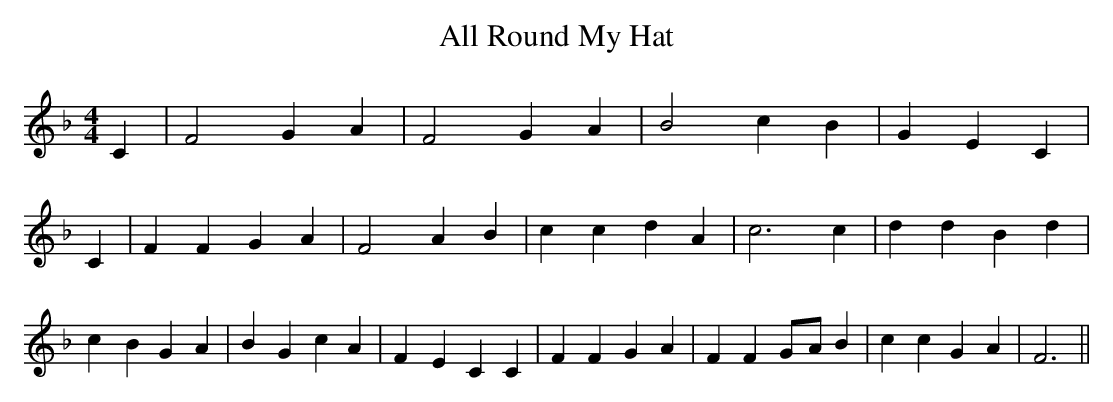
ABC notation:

X:1
T:All Round My Hat
M:4/4
L:1/4
K:F
 C| F2 G A| F2 G A| B2 c B| G- E- C| C| F F G A| F2 A B| c c d A| c3 c|\
 d d B d| c- B G A| B G c A| F- E C C| F F G A| F FG/2-A/2 B| c c G A|\
 F3||
